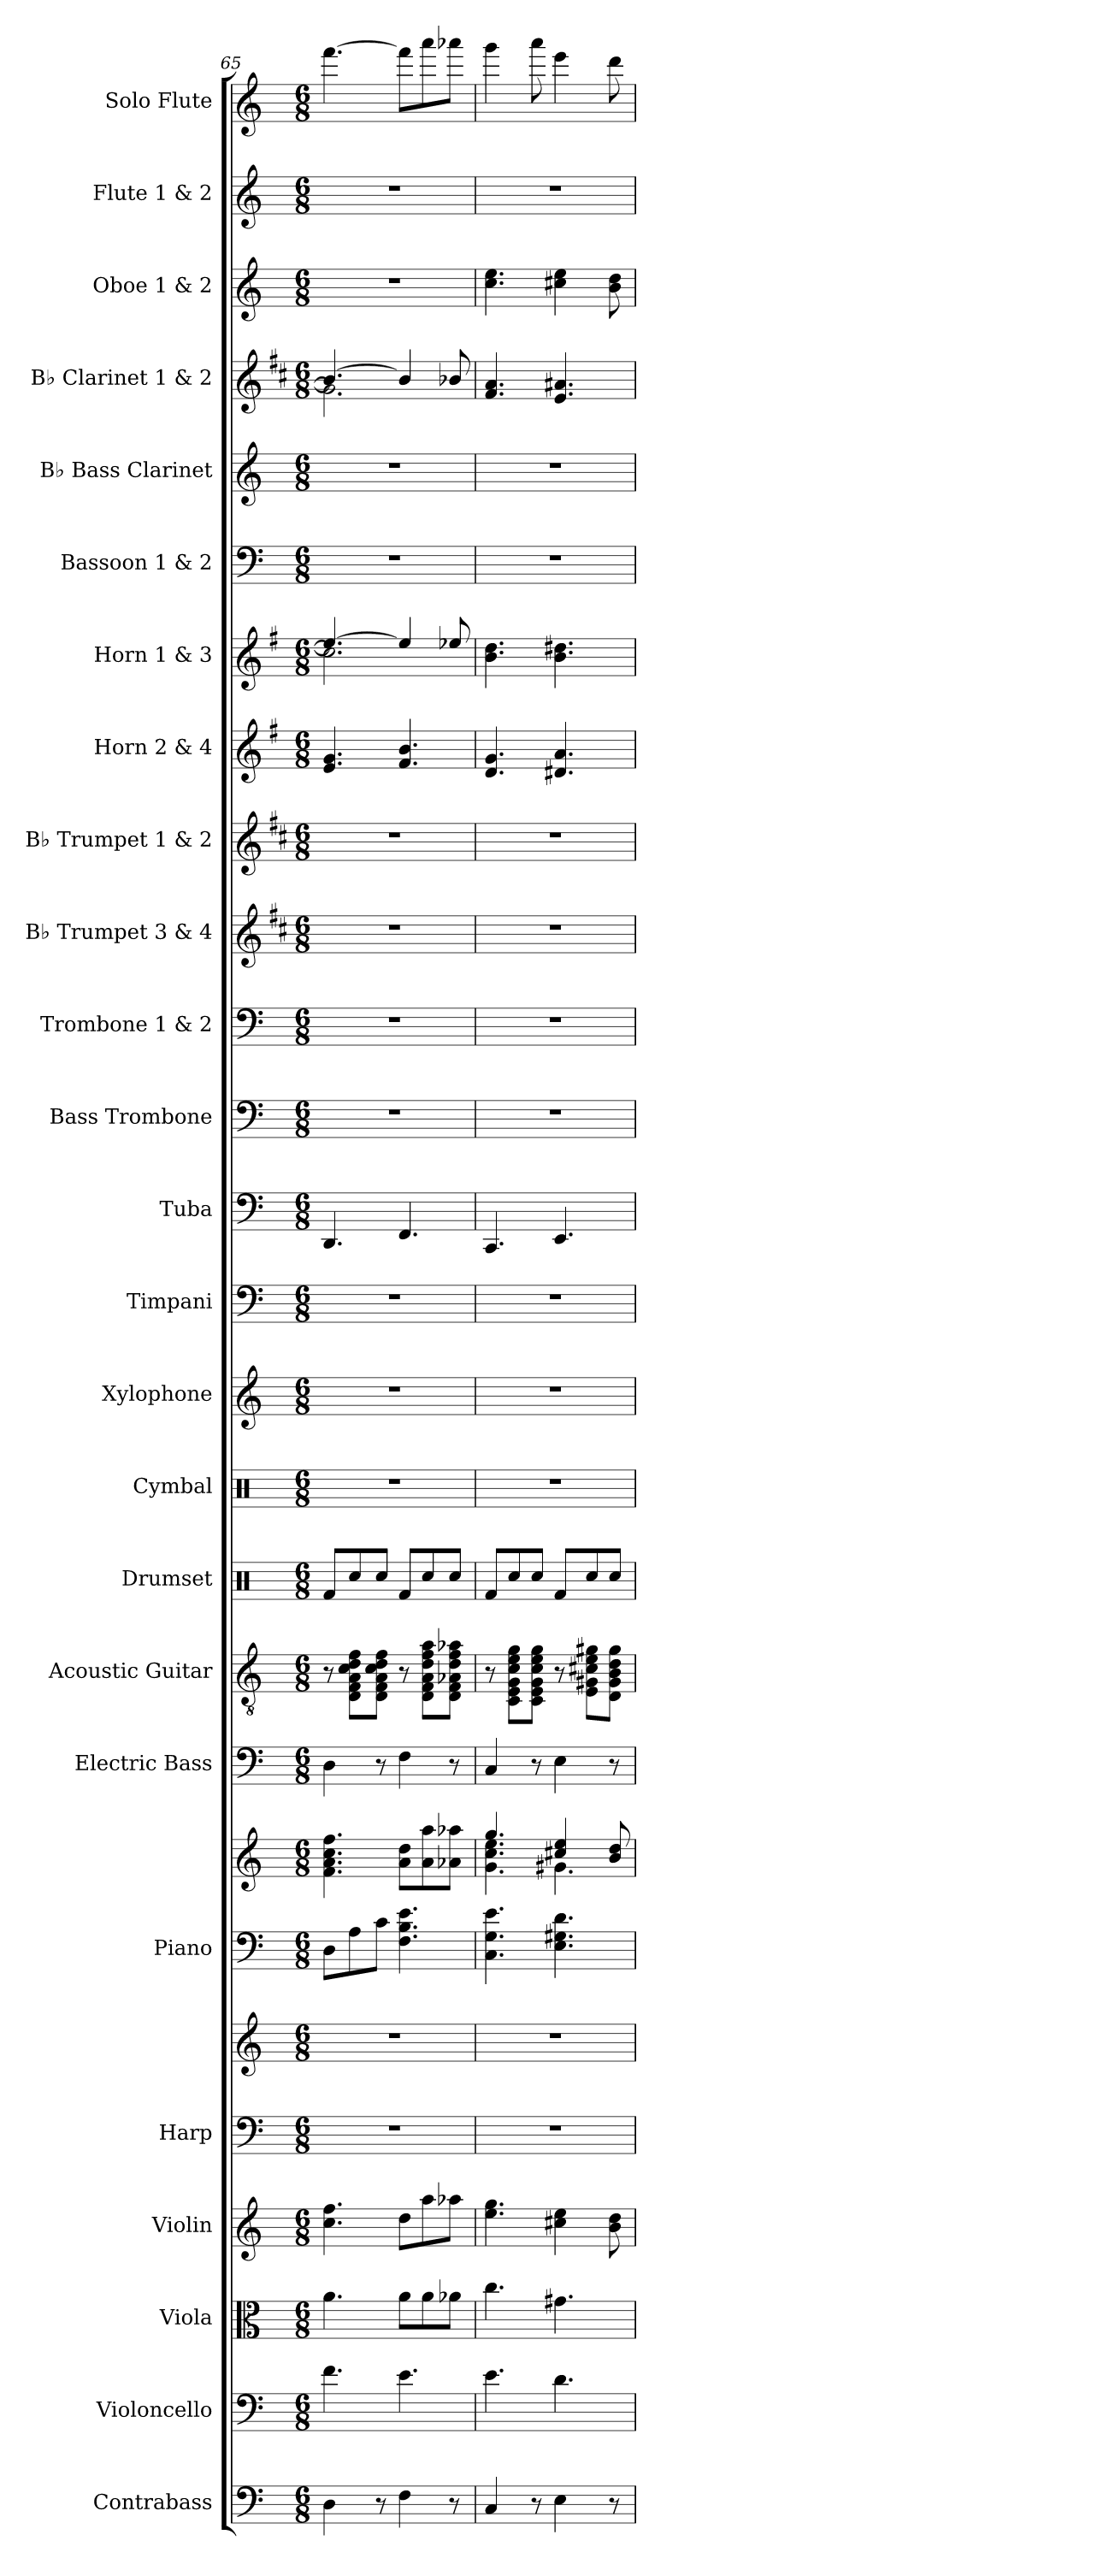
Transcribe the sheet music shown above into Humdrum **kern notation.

**kern	**kern	**kern	**kern	**kern	**kern	**kern	**kern	**kern	**kern	**kern	**kern	**kern	**kern	**kern	**kern	**kern	**kern	**kern	**kern	**kern	**kern	**kern	**kern	**kern	**kern	**kern
*part25	*part24	*part23	*part22	*part21	*part21	*part20	*part20	*part19	*part18	*part17	*part16	*part15	*part14	*part13	*part12	*part11	*part10	*part9	*part8	*part7	*part6	*part5	*part4	*part3	*part2	*part1
*staff27	*staff26	*staff25	*staff24	*staff23	*staff22	*staff21	*staff20	*staff19	*staff18	*staff17	*staff16	*staff15	*staff14	*staff13	*staff12	*staff11	*staff10	*staff9	*staff8	*staff7	*staff6	*staff5	*staff4	*staff3	*staff2	*staff1
*I"Contrabass	*I"Violoncello	*I"Viola	*I"Violin	*I"Harp	*	*I"Piano	*	*I"Electric Bass	*I"Acoustic Guitar	*I"Drumset	*I"Cymbal	*I"Xylophone	*I"Timpani	*I"Tuba	*I"Bass Trombone	*I"Trombone 1 &amp; 2	*I"B♭ Trumpet 3 &amp; 4	*I"B♭ Trumpet 1 &amp; 2	*I"Horn 2 &amp; 4	*I"Horn 1 &amp; 3	*I"Bassoon 1 &amp; 2	*I"B♭ Bass Clarinet	*I"B♭ Clarinet 1 &amp; 2	*I"Oboe 1 &amp; 2	*I"Flute 1 &amp; 2	*I"Solo Flute
*I'Cb.	*I'Vc.	*I'Vla.	*I'Vln.	*I'Hrp.	*	*I'Pno.	*	*I'El. B.	*I'Guit.	*I'D. Set	*I'Cym.	*I'Xyl.	*I'Timp.	*I'Tba.	*I'B. Tbn.	*I'Tbn. 1, 2	*I'B♭ Tpt. 3, 4	*I'B♭ Tpt. 1, 2	*I'Hn. 2, 4	*I'Hn. 1, 3	*I'Bsn. 1, 2	*I'B♭ B. Cl.	*I'B♭ Cl. 1, 2	*I'Ob. 1, 2	*I'Fl. 1, 2	*I'Solo
*clefF4	*clefF4	*clefC3	*clefG2	*clefF4	*clefG2	*clefF4	*clefG2	*clefF4	*clefGv2	*clefX	*clefX	*clefG2	*clefF4	*clefF4	*clefF4	*clefF4	*clefG2	*clefG2	*clefG2	*clefG2	*clefF4	*clefG2	*clefG2	*clefG2	*clefG2	*clefG2
*ITrd7c12	*	*	*	*	*	*	*	*ITrd7c12	*	*	*	*ITrd-14c-24	*	*	*	*	*ITrd1c2	*ITrd1c2	*ITrd4c7	*ITrd4c7	*	*ITrd8c14	*ITrd1c2	*	*	*
*k[]	*k[]	*k[]	*k[]	*k[]	*k[]	*k[]	*k[]	*k[]	*k[]	*k[]	*k[]	*k[]	*k[]	*k[]	*k[]	*k[]	*k[]	*k[]	*k[]	*k[]	*k[]	*k[]	*k[]	*k[]	*k[]	*k[]
*M6/8	*M6/8	*M6/8	*M6/8	*M6/8	*M6/8	*M6/8	*M6/8	*M6/8	*M6/8	*M6/8	*M6/8	*M6/8	*M6/8	*M6/8	*M6/8	*M6/8	*M6/8	*M6/8	*M6/8	*M6/8	*M6/8	*M6/8	*M6/8	*M6/8	*M6/8	*M6/8
=65	=65	=65	=65	=65	=65	=65	=65	=65	=65	=65	=65	=65	=65	=65	=65	=65	=65	=65	=65	=65	=65	=65	=65	=65	=65	=65
*	*	*	*	*	*	*	*	*	*	*	*	*	*	*	*	*	*	*	*	*^	*	*	*^	*	*	*
4DD\	4.f\	4.a\	4.cc\ 4.ff\	2.r	2.r	8D\L	4.f\ 4.a\ 4.cc\ 4.ff\	4DD\	8r	8Rf/L	2.r	2.r	2.r	4.DD/	2.r	2.r	2.r	2.r	4.A/ 4.c/	4.a/_	2.f\]	2.r	2.r	4.a/_	2.f\]	2.r	2.r	[4.fff\
.	.	.	.	.	.	8A\	.	.	8D\ 8F\ 8A\ 8c\ 8d\ 8f\L	8Rcc/	.	.	.	.	.	.	.	.	.	.	.	.	.	.	.	.	.	.
8r	.	.	.	.	.	8c\J	.	8r	8D\ 8F\ 8A\ 8c\ 8d\ 8f\J	8Rcc/J	.	.	.	.	.	.	.	.	.	.	.	.	.	.	.	.	.	.
4FF\	4.e\	8a\L	8dd\L	.	.	4.F\ 4.B\ 4.e\	8a\ 8dd\L	4FF\	8r	8Rf/L	.	.	.	4.FF/	.	.	.	.	4.B/ 4.e/	4a/]	.	.	.	4a/]	.	.	.	8fff\L]
.	.	8a\	8aa\	.	.	.	8a\ 8aa\	.	8D\ 8F\ 8A\ 8d\ 8f\ 8a\L	8Rcc/	.	.	.	.	.	.	.	.	.	.	.	.	.	.	.	.	.	8aaa\
8r	.	8a-X\J	8aa-X\J	.	.	.	8a-X\ 8aa-X\J	8r	8D\ 8F\ 8A-X\ 8d\ 8f\ 8a-X\J	8Rcc/J	.	.	.	.	.	.	.	.	.	8a-X/	.	.	.	8a-X/	.	.	.	8aaa-X\J
*	*	*	*	*	*	*	*	*	*	*	*	*	*	*	*	*	*	*	*	*v	*v	*	*	*v	*v	*	*	*
=66	=66	=66	=66	=66	=66	=66	=66	=66	=66	=66	=66	=66	=66	=66	=66	=66	=66	=66	=66	=66	=66	=66	=66	=66	=66	=66
*	*	*	*	*	*	*	*^	*	*	*	*	*	*	*	*	*	*	*	*	*	*	*	*	*	*	*
4CC/	4.e\	4.cc\	4.ee\ 4.gg\	2.r	2.r	4.C\ 4.G\ 4.e\	4.gg/	4.g\ 4.cc\ 4.ee\	4CC/	8r	8Rf/L	2.r	2.r	2.r	4.CC/	2.r	2.r	2.r	2.r	4.G/ 4.c/	4.e\ 4.g\	2.r	2.r	4.e/ 4.g/	4.cc\ 4.ee\	2.r	4ggg\
.	.	.	.	.	.	.	.	.	.	8C\ 8E\ 8G\ 8c\ 8e\ 8g\L	8Rcc/	.	.	.	.	.	.	.	.	.	.	.	.	.	.	.	.
8r	.	.	.	.	.	.	.	.	8r	8C\ 8E\ 8G\ 8c\ 8e\ 8g\J	8Rcc/J	.	.	.	.	.	.	.	.	.	.	.	.	.	.	.	8aaa\
4EE\	4.d\	4.g#X\	4cc#X\ 4ee\	.	.	4.E\ 4.G#X\ 4.d\	4cc#X/ 4ee/	4.g#X\	4EE\	8r	8Rf/L	.	.	.	4.EE/	.	.	.	.	4.G#X/ 4.d/	4.e\ 4.g#X\	.	.	4.d/ 4.g#X/	4cc#X\ 4ee\	.	4eee\
.	.	.	.	.	.	.	.	.	.	8E\ 8G#X\ 8c#X\ 8e\ 8g#X\L	8Rcc/	.	.	.	.	.	.	.	.	.	.	.	.	.	.	.	.
8r	.	.	8b\ 8dd\	.	.	.	8b/ 8dd/	.	8r	8D\ 8G#\ 8B\ 8d\ 8g#\J	8Rcc/J	.	.	.	.	.	.	.	.	.	.	.	.	.	8b\ 8dd\	.	8ddd\
*	*	*	*	*	*	*	*v	*v	*	*	*	*	*	*	*	*	*	*	*	*	*	*	*	*	*	*	*
=	=	=	=	=	=	=	=	=	=	=	=	=	=	=	=	=	=	=	=	=	=	=	=	=	=	=
*-	*-	*-	*-	*-	*-	*-	*-	*-	*-	*-	*-	*-	*-	*-	*-	*-	*-	*-	*-	*-	*-	*-	*-	*-	*-	*-
